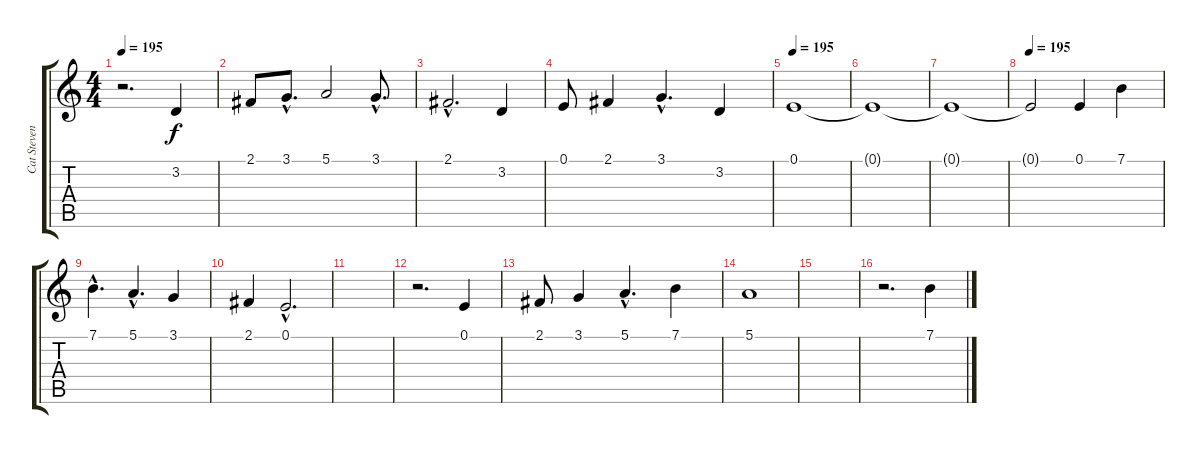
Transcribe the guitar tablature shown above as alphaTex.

\track ("Cat Stevens,singing" "Cat Steven") {instrument oboe}
\staff {score tabs}
\tuning (E4 B3 G3 D3 A2 E2) {hide}
\ts (4 4)
\tempo 195
\clef g2
\ks c
r.2{d dy f} 3.2.4 |
2.1.8 3.1{hac}.8{d} 5.1.2 3.1{hac}.8{d} |
2.1{hac}.2{d} 3.2.4 |
0.1.8 2.1.4 3.1{hac}.4{d} 3.2.4 |
\tempo 195
0.1.1 |
0.1{t}.1 |
0.1{t}.1 |
\tempo 195
0.1{t}.2 0.1.4 7.1.4 |
7.1{hac}.4{d} 5.1{hac}.4{d} 3.1.4 |
2.1.4 0.1{hac}.2{d} |
|
r.2{d} 0.1.4 |
2.1.8 3.1.4 5.1{hac}.4{d} 7.1.4 |
5.1.1 |
|
r.2{d} 7.1.4
